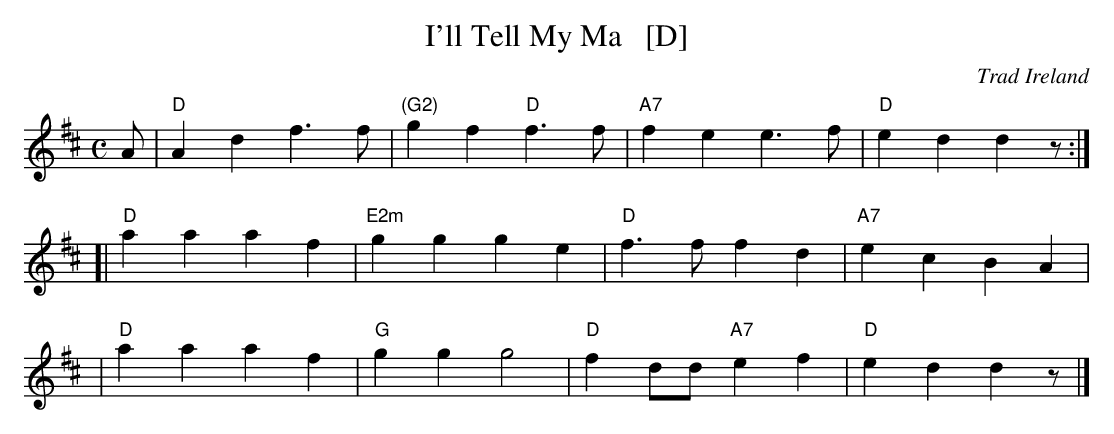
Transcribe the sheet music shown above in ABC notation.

X:1
T: I'll Tell My Ma   [D]
O: Trad Ireland
M: C
L: 1/8
K: D
A \
|  "D"A2d2 f3f  |"(G2)"g2f2 "D"f3f | "A7"f2e2     e3f  | "D"e2d2  d2z :|
[| "D"a2a2 a2f2 | "E2m"g2g2   g2e2 |  "D"f3f      f2d2 | "A7"e2c2 B2A2 |
|  "D"a2a2 a2f2 |   "G"g2g2   g4   |  "D"f2dd "A7"e2f2 |  "D"e2d2 d2z |]
